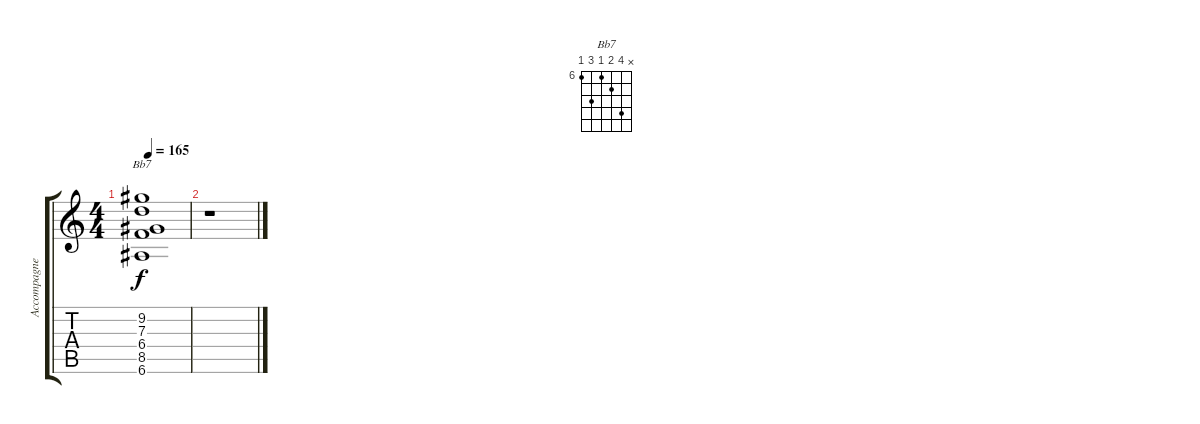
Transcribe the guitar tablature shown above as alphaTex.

\track ("Accompagnement" "Accompagne") {instrument acousticguitarnylon}
\staff {score tabs}
\tuning (E4 B3 G3 D3 A2 E2) {hide}
\chord ("Bb7" x 9 7 6 8 6) {firstfret 6}
\ts (4 4)
\tempo 165
\clef g2
\ks c
(9.2 7.3 6.4 8.5 6.6).1{ch "Bb7" dy f} |
r.1
